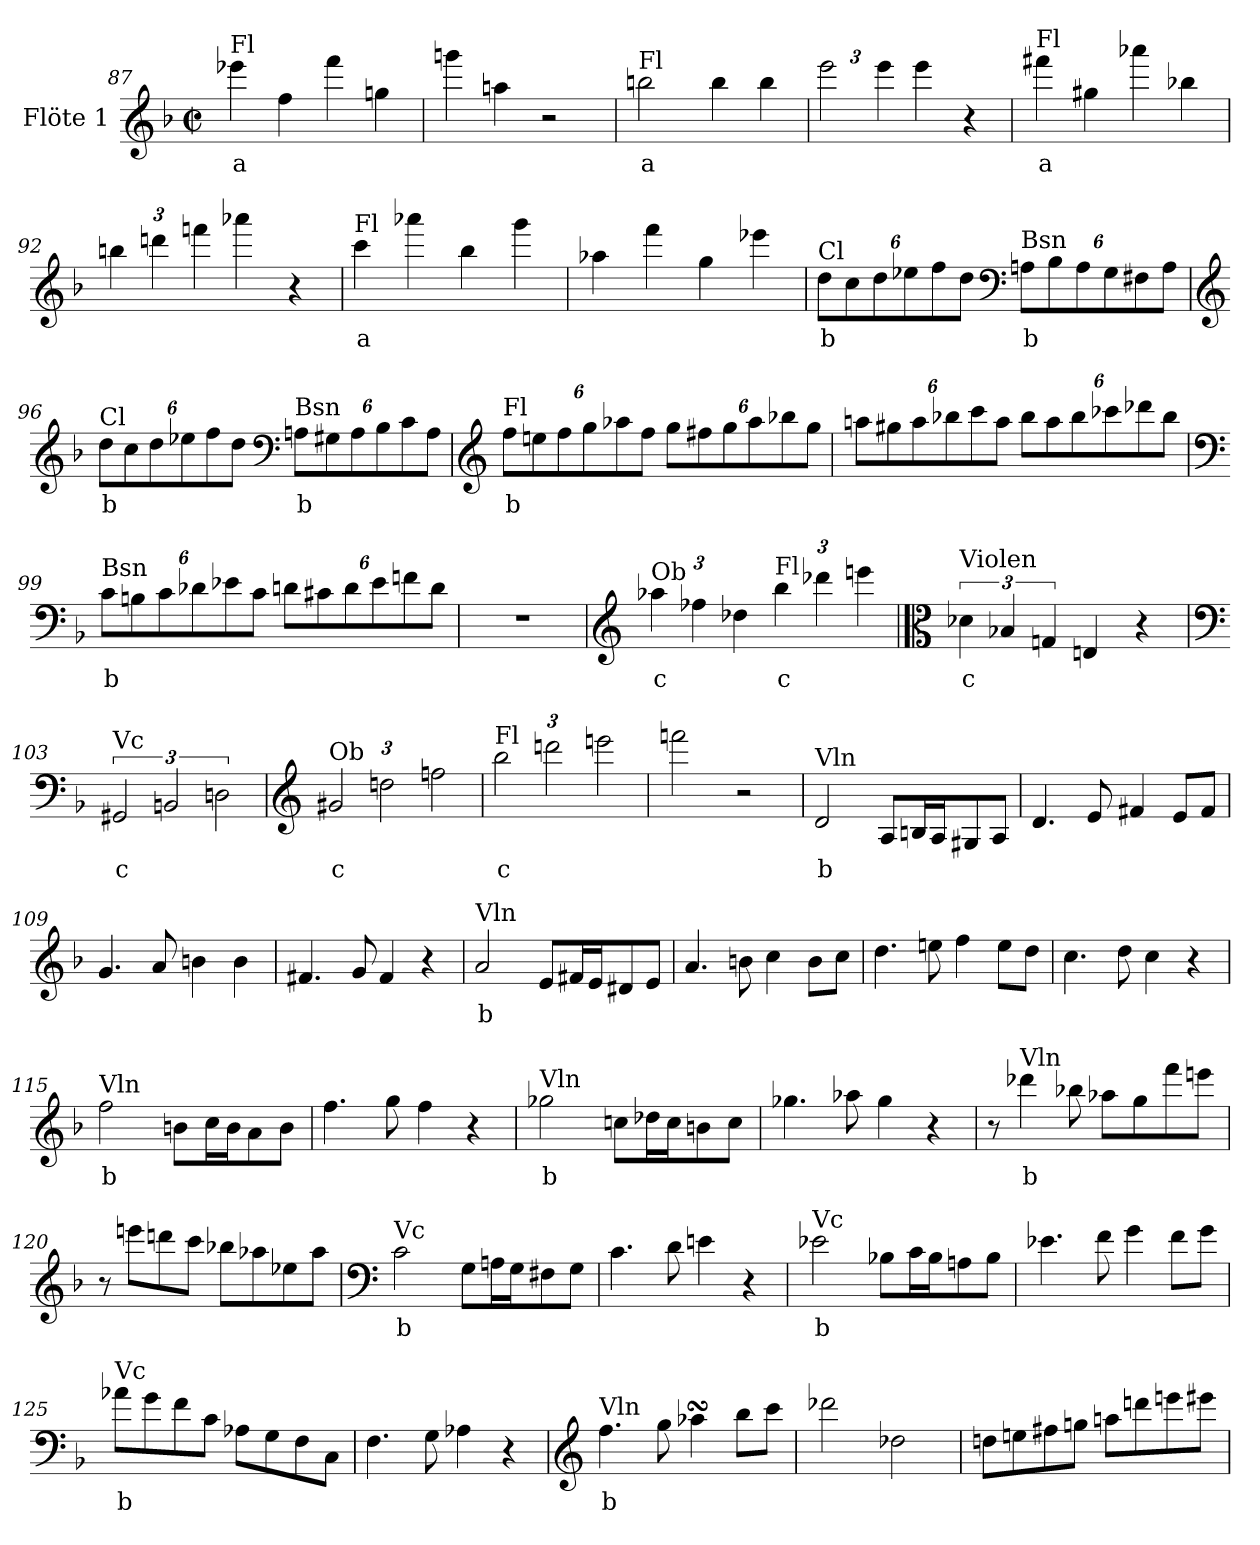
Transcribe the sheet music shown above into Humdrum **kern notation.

**kern	**text
*part1	*part1
*staff1	*staff1
*I"Flöte 1	*
*I'Fl. 1	*
*clefG2	*
*k[b-]	*
*M2/2	*
*met(c|)	*
=87	=87
!LO:TX:a:t=Fl	!
!	!LO:LY:color=#FF0000
4eee-X	a
4ff	.
4fff	.
4ggn	.
=88	=88
4gggn	.
4aan	.
2r	.
=89	=89
!LO:TX:a:t=Fl	!
!	!LO:LY:color=#FF0000
2bbn	a
4bb	.
4bb	.
=90	=90
*Xbrackettup	*
3eee	.
6eee	.
4eee	.
4r	.
=91	=91
!LO:TX:a:t=Fl	!
!	!LO:LY:color=#FF0000
4fff#X	a
4gg#X	.
4aaa-X	.
4bb-X	.
=92	=92
6bbn	.
6dddn	.
6fffn	.
4aaa-X	.
4r	.
=93	=93
!LO:TX:a:t=Fl	!
!	!LO:LY:color=#FF0000
4ccc	a
4aaa-X	.
4bb-i	.
4ggg	.
=94	=94
4aa-X	.
4fff	.
4gg	.
4eee-X	.
=95	=95
*brackettup	*
!LO:TX:a:t=Cl	!
!	!LO:LY:color=#FF0000
12dd\L	b
12cc\	.
12dd\	.
12ee-X\	.
12ff\	.
12dd\J	.
*clefF4	*
!LO:TX:a:t=Bsn	!
!	!LO:LY:color=#FF0000
12An\L	b
12B-\	.
12A\	.
12G\	.
12F#X\	.
12A\J	.
=96	=96
*clefG2	*
!LO:TX:a:t=Cl	!
!	!LO:LY:color=#FF0000
12dd\L	b
12cc\	.
12dd\	.
12ee-X\	.
12ff\	.
12dd\J	.
*clefF4	*
!LO:TX:a:t=Bsn	!
!	!LO:LY:color=#FF0000
12An\L	b
12G#X\	.
12A\	.
12B-\	.
12c\	.
12A\J	.
=97	=97
*clefG2	*
!LO:TX:a:t=Fl	!
!	!LO:LY:color=#FF0000
12ff\L	b
12een\	.
12ff\	.
12gg\	.
12aa-X\	.
12ff\J	.
12gg\L	.
12ff#X\	.
12gg\	.
12aa-\	.
12bb-X\	.
12gg\J	.
=98	=98
12aan\L	.
12gg#X\	.
12aa\	.
12bb-X\	.
12ccc\	.
12aa\J	.
12bb-\L	.
12aa\	.
12bb-\	.
12ccc-X\	.
12ddd-X\	.
12bb-\J	.
=99	=99
*clefF4	*
!LO:TX:a:t=Bsn	!
!	!LO:LY:color=#FF0000
12c\L	b
12Bn\	.
12c\	.
12d-X\	.
12e-X\	.
12c\J	.
12dn\L	.
12c#X\	.
12d\	.
12e-\	.
12fn\	.
12d\J	.
=100	=100
1r	.
=101	=101
*clefG2	*
*Xbrackettup	*
!LO:TX:a:t=Ob	!
!	!LO:LY:color=#FF0000
6aa-X	c
6ff-X	.
6dd-X	.
!LO:TX:a:t=Fl	!
!	!LO:LY:color=#FF0000
6bb-	c
6ddd-X	.
6eeen	.
=102	=102
*clefC3	*
*brackettup	*
!LO:TX:a:t=Violen	!
!	!LO:LY:color=#FF0000
6d-X	c
6B-X	.
6Gn	.
4En	.
4r	.
=103	=103
*clefF4	*
!LO:TX:a:t=Vc	!
!	!LO:LY:color=#FF0000
3GG#X	c
3BBn	.
3Dn	.
=104	=104
*clefG2	*
*Xbrackettup	*
!LO:TX:a:t=Ob	!
!	!LO:LY:color=#FF0000
3g#X	c
3ddn	.
3ffn	.
=105	=105
!LO:TX:a:t=Fl	!
!	!LO:LY:color=#FF0000
3bb-	c
3dddn	.
3eeen	.
=106	=106
2fffn	.
2r	.
=107	=107
!LO:TX:a:t=Vln	!
!	!LO:LY:color=#FF0000
2d	b
8A/L	.
16Bn/L	.
16A/J	.
8G#X/	.
8A/J	.
=108	=108
4.d	.
8e	.
4f#X	.
8e/L	.
8f#/J	.
=109	=109
4.g	.
8a	.
4bn	.
4b	.
=110	=110
4.f#X	.
8g	.
4f#	.
4r	.
=111	=111
!LO:TX:a:t=Vln	!
!	!LO:LY:color=#FF0000
2a	b
8e/L	.
16f#X/L	.
16e/J	.
8d#X/	.
8e/J	.
=112	=112
4.a	.
8bn	.
4cc	.
8b\L	.
8cc\J	.
=113	=113
4.dd	.
8een	.
4ff	.
8ee\L	.
8dd\J	.
=114	=114
4.cc	.
8dd	.
4cc	.
4r	.
=115	=115
!LO:TX:a:t=Vln	!
!	!LO:LY:color=#FF0000
2ff	b
8bn\L	.
16cc\L	.
16b\J	.
8a\	.
8b\J	.
=116	=116
4.ff	.
8gg	.
4ff	.
4r	.
=117	=117
!LO:TX:a:t=Vln	!
!	!LO:LY:color=#FF0000
2gg-X	b
8ccn\L	.
16dd-X\L	.
16cc\J	.
8bn\	.
8cc\J	.
=118	=118
4.gg-X	.
8aa-X	.
4gg-	.
4r	.
=119	=119
8r	.
!LO:TX:a:t=Vln	!
!	!LO:LY:color=#FF0000
4ddd-X	b
8bb-X	.
8aa-X\L	.
8gg\	.
8fff\	.
8eeen\J	.
=120	=120
8r	.
8eeen\L	.
8dddn\	.
8ccc\J	.
8bb-X\L	.
8aa-X\	.
8ee-X\	.
8aa-\J	.
=121	=121
*clefF4	*
!LO:TX:a:t=Vc	!
!	!LO:LY:color=#FF0000
2c	b
8G\L	.
16An\L	.
16G\J	.
8F#X\	.
8G\J	.
=122	=122
4.c	.
8d	.
4en	.
4r	.
=123	=123
!LO:TX:a:t=Vc	!
!	!LO:LY:color=#FF0000
2e-X	b
8B-X\L	.
16c\L	.
16B-\J	.
8An\	.
8B-\J	.
=124	=124
4.e-X	.
8f	.
4g	.
8f\L	.
8g\J	.
=125	=125
!LO:TX:a:t=Vc	!
!	!LO:LY:color=#FF0000
8a-X\L	b
8g\	.
8f\	.
8c\J	.
8A-X\L	.
8G\	.
8F\	.
8C\J	.
=126	=126
4.F	.
8G	.
4A-X	.
4r	.
=127	=127
*clefG2	*
!LO:TX:a:t=Vln	!
!	!LO:LY:color=#FF0000
4.ff	b
8gg	.
4aa-XsSSs	.
8bb-\L	.
8ccc\J	.
=128	=128
2ddd-X	.
2dd-X	.
=129	=129
8ddn\L	.
8een\	.
8ff#X\	.
8ggn\J	.
8aan\L	.
8dddn\	.
8eeen\	.
8eee#X\J	.
=	=
*-	*-
